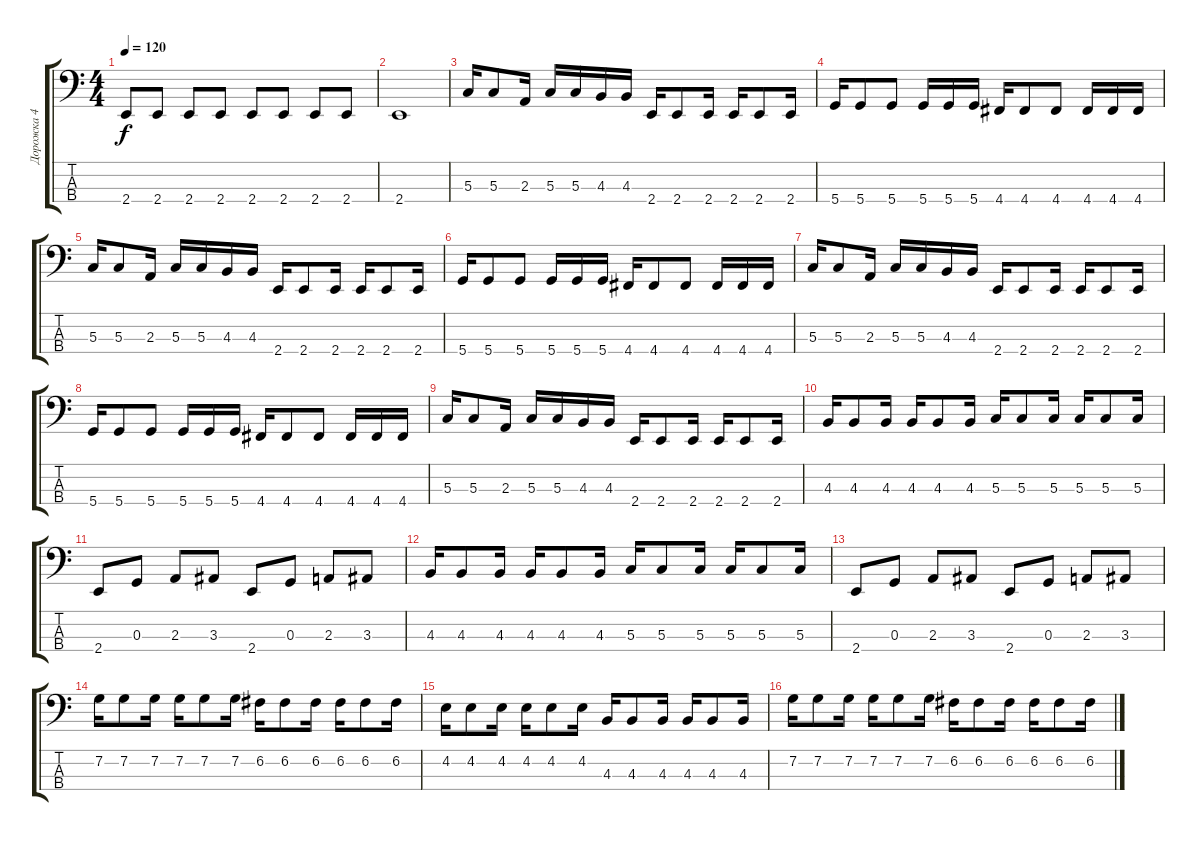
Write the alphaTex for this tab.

\track ("Дорожка 4" "Дорожка 4") {instrument electricbasspick}
\staff {score tabs}
\tuning (F2 C2 G1 D1) {hide}
\ts (4 4)
\tempo 120
\clef f4
\ks c
2.4.8{dy f} 2.4.8 2.4.8 2.4.8 2.4.8 2.4.8 2.4.8 2.4.8 |
2.4.1 |
5.3.16 5.3.8 2.3.16 5.3.16 5.3.16 4.3.16 4.3.16 2.4.16 2.4.8 2.4.16 2.4.16 2.4.8 2.4.16 |
5.4.16 5.4.8 5.4.8 5.4.16 5.4.16 5.4.16 4.4.16 4.4.8 4.4.8 4.4.16 4.4.16 4.4.16 |
5.3.16 5.3.8 2.3.16 5.3.16 5.3.16 4.3.16 4.3.16 2.4.16 2.4.8 2.4.16 2.4.16 2.4.8 2.4.16 |
5.4.16 5.4.8 5.4.8 5.4.16 5.4.16 5.4.16 4.4.16 4.4.8 4.4.8 4.4.16 4.4.16 4.4.16 |
5.3.16 5.3.8 2.3.16 5.3.16 5.3.16 4.3.16 4.3.16 2.4.16 2.4.8 2.4.16 2.4.16 2.4.8 2.4.16 |
5.4.16 5.4.8 5.4.8 5.4.16 5.4.16 5.4.16 4.4.16 4.4.8 4.4.8 4.4.16 4.4.16 4.4.16 |
5.3.16 5.3.8 2.3.16 5.3.16 5.3.16 4.3.16 4.3.16 2.4.16 2.4.8 2.4.16 2.4.16 2.4.8 2.4.16 |
4.3.16 4.3.8 4.3.16 4.3.16 4.3.8 4.3.16 5.3.16 5.3.8 5.3.16 5.3.16 5.3.8 5.3.16 |
2.4.8 0.3.8 2.3.8 3.3.8 2.4.8 0.3.8 2.3.8 3.3.8 |
4.3.16 4.3.8 4.3.16 4.3.16 4.3.8 4.3.16 5.3.16 5.3.8 5.3.16 5.3.16 5.3.8 5.3.16 |
2.4.8 0.3.8 2.3.8 3.3.8 2.4.8 0.3.8 2.3.8 3.3.8 |
7.2.16 7.2.8 7.2.16 7.2.16 7.2.8 7.2.16 6.2.16 6.2.8 6.2.16 6.2.16 6.2.8 6.2.16 |
4.2.16 4.2.8 4.2.16 4.2.16 4.2.8 4.2.16 4.3.16 4.3.8 4.3.16 4.3.16 4.3.8 4.3.16 |
7.2.16 7.2.8 7.2.16 7.2.16 7.2.8 7.2.16 6.2.16 6.2.8 6.2.16 6.2.16 6.2.8 6.2.16
